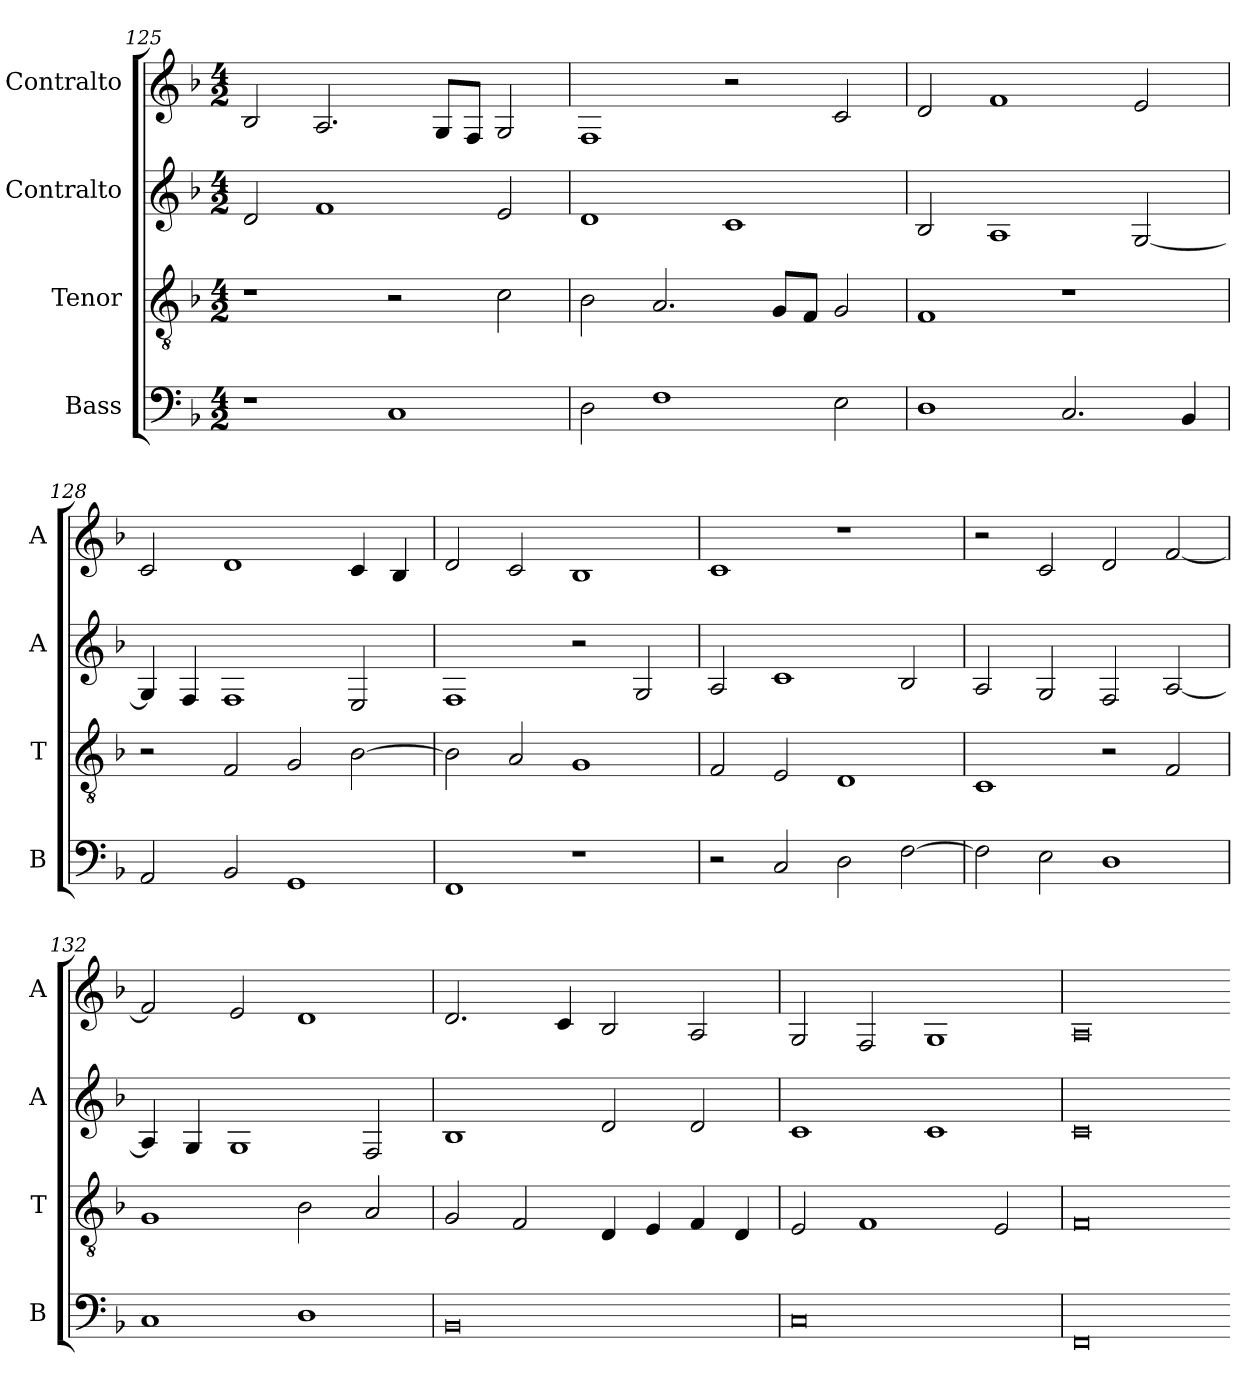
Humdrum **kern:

**kern	**kern	**kern	**kern
*part4	*part3	*part2	*part1
*staff4	*staff3	*staff2	*staff1
*I"Bass	*I"Tenor	*I"Contralto	*I"Contralto
*I'B	*I'T	*I'A	*I'A
*clefF4	*clefGv2	*clefG2	*clefG2
*k[b-]	*k[b-]	*k[b-]	*k[b-]
*F:ion	*F:ion	*F:ion	*F:ion
*M4/2	*M4/2	*M4/2	*M4/2
=125	=125	=125	=125
1r	1r	2d	2B-
.	.	1f	2.A
1C	2r	.	.
.	.	.	8G/L
.	.	.	8F/J
.	2c	2e	2G
=126	=126	=126	=126
2D	2B-	1d	1F
1F	2.A	.	.
.	.	1c	2r
.	8G/L	.	.
.	8F/J	.	.
2E	2G	.	2c
=127	=127	=127	=127
1D	1F	2B-	2d
.	.	1A	1f
2.C	1r	.	.
.	.	[2G	2e
4BB-	.	.	.
=128	=128	=128	=128
2AA	2r	4G]	2c
.	.	4F	.
2BB-	2F	1F	1d
1GG	2G	.	.
.	[2B-	2E	4c
.	.	.	4B-
=129	=129	=129	=129
1FF	2B-]	1F	2d
.	2A	.	2c
1r	1G	2r	1B-
.	.	2G	.
=130	=130	=130	=130
2r	2F	2A	1c
2C	2E	1c	.
2D	1D	.	1r
[2F	.	2B-	.
=131	=131	=131	=131
2F]	1C	2A	2r
2E	.	2G	2c
1D	2r	2F	2d
.	2F	[2A	[2f
=132	=132	=132	=132
1C	1G	4A]	2f]
.	.	4G	.
.	.	1G	2e
1D	2B-	.	1d
.	2A	2F	.
=133	=133	=133	=133
0BB-	2G	1B-	2.d
.	2F	.	.
.	.	.	4c
.	4D	2d	2B-
.	4E	.	.
.	4F	2d	2A
.	4D	.	.
=134	=134	=134	=134
0C	2E	1c	2G
.	1F	.	2F
.	.	1c	1G
.	2E	.	.
=135	=135	=135	=135
0FF	0F	0c	0A
=-	=-	=-	=-
*-	*-	*-	*-
